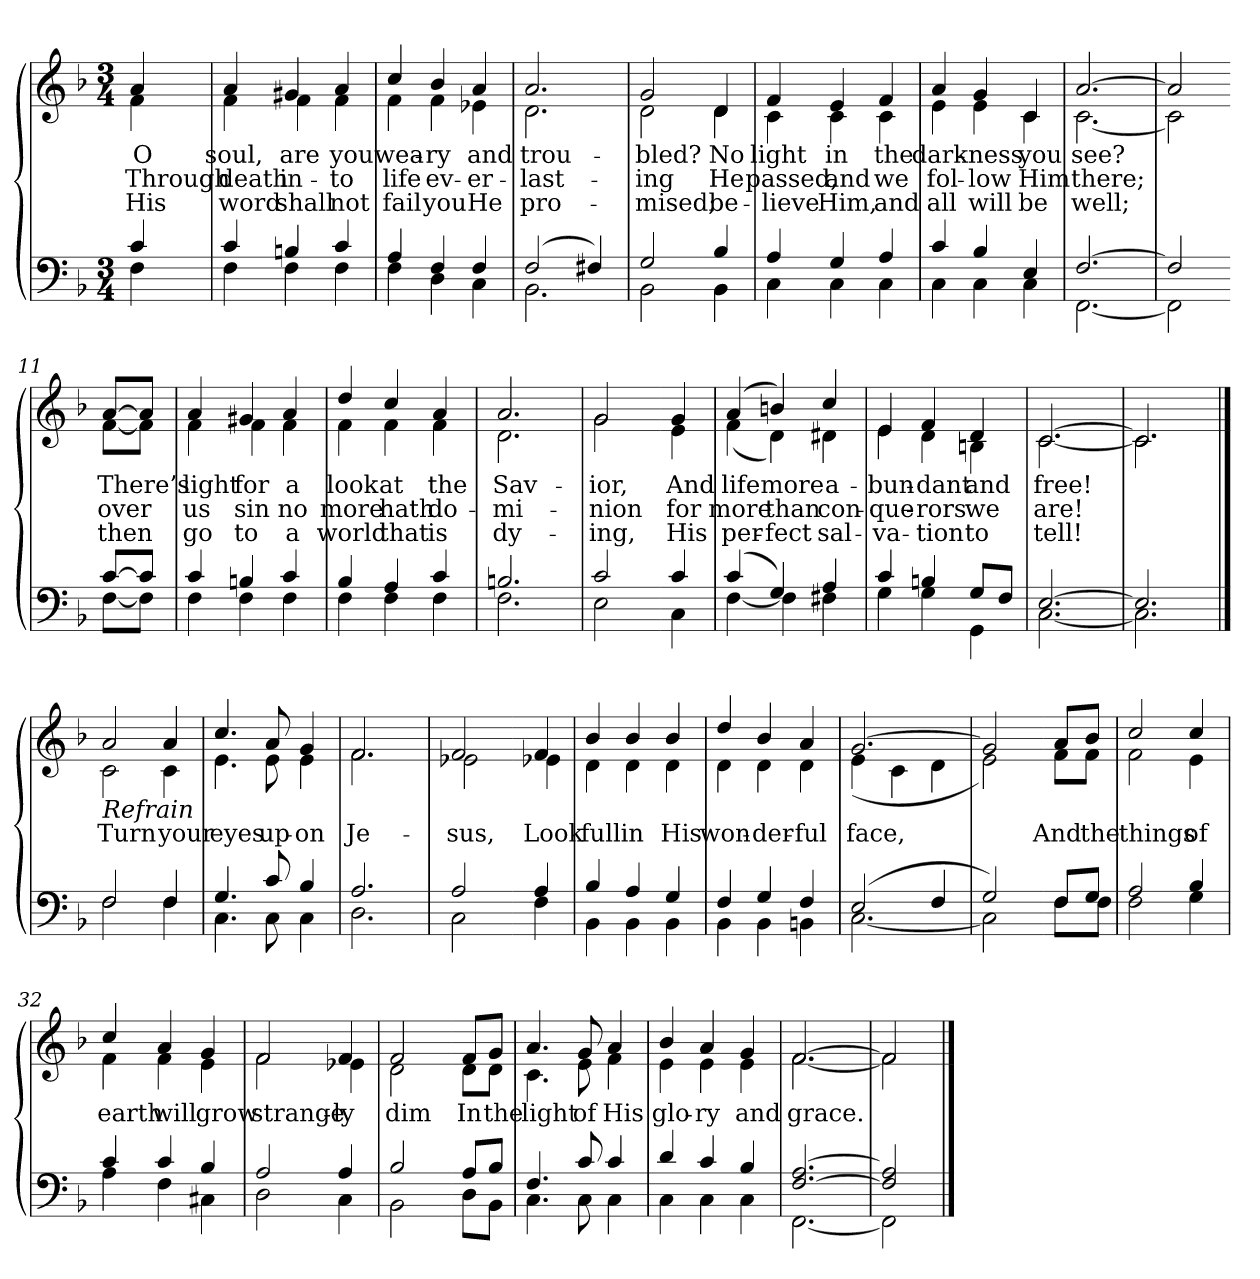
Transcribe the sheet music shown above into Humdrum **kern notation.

**kern	**kern	**text	**text	**text
*part2	*part1	*part1	*part1	*part1
*staff2	*staff1	*staff1	*staff1	*staff1
*clefF4	*clefG2	*	*	*
*k[b-]	*k[b-]	*	*	*
*M3/4	*M3/4	*	*	*
=1	=1	=1	=1	=1
*^	*	*	*	*
!	!	!LO:TX:b:i:t=Verse	!	!	!
!	!	!	!LO:LY:b	!LO:LY:b	!LO:LY:b
*	*	*^	*	*	*
4c/	4F\	4a/	4f\	O	Through	His
=2	=2	=2	=2	=2	=2	=2
!	!	!	!	!LO:LY:b	!LO:LY:b	!LO:LY:b
4c/	4F\	4a/	4f\	soul,	death	word
!	!	!	!	!LO:LY:b	!LO:LY:b	!LO:LY:b
4Bn/	4F\	4g#X/	4f\	are	in-	shall
!	!	!	!	!LO:LY:b	!LO:LY:b	!LO:LY:b
4c/	4F\	4a/	4f\	you	-to	not
=3	=3	=3	=3	=3	=3	=3
!	!	!	!	!LO:LY:b	!LO:LY:b	!LO:LY:b
4A/	4F\	4cc/	4f\	wea-	life	fail
!	!	!	!	!LO:LY:b	!LO:LY:b	!LO:LY:b
4F/	4D\	4b-/	4f\	-ry	ev-	you
!	!	!	!	!LO:LY:b	!LO:LY:b	!LO:LY:b
4F/	4C\	4a/	4e-X\	and	-er-	He
=4	=4	=4	=4	=4	=4	=4
!	!	!	!	!LO:LY:b	!LO:LY:b	!LO:LY:b
(>2F/	2.BB-\	2.a/	2.d\	trou-	-last-	pro-
4F#X/)	.	.	.	.	.	.
=5	=5	=5	=5	=5	=5	=5
!	!	!	!	!LO:LY:b	!LO:LY:b	!LO:LY:b
2G/	2BB-\	2g/	2d\	-bled?	-ing	-mised;
!!LO:LB:g=z	!!
=6-	=6-	=6-	=6-	=6-	=6-	=6-
!	!	!	!	!LO:LY:b	!LO:LY:b	!LO:LY:b
4B-/	4BB-\	4d/	4d\	No	He	be-
=7	=7	=7	=7	=7	=7	=7
!	!	!	!	!LO:LY:b	!LO:LY:b	!LO:LY:b
4A/	4C\	4f/	4c\	light	passed,	-lieve
!	!	!	!	!LO:LY:b	!LO:LY:b	!LO:LY:b
4G/	4C\	4e/	4c\	in	and	Him,
!	!	!	!	!LO:LY:b	!LO:LY:b	!LO:LY:b
4A/	4C\	4f/	4c\	the	we	and
=8	=8	=8	=8	=8	=8	=8
!	!	!	!	!LO:LY:b	!LO:LY:b	!LO:LY:b
4c/	4C\	4a/	4e\	dark-	fol-	all
!	!	!	!	!LO:LY:b	!LO:LY:b	!LO:LY:b
4B-/	4C\	4g/	4e\	-ness	-low	will
!	!	!	!	!LO:LY:b	!LO:LY:b	!LO:LY:b
4E/	4C\	4c/	4c\	you	Him	be
=9	=9	=9	=9	=9	=9	=9
!	!	!	!	!LO:LY:b	!LO:LY:b	!LO:LY:b
[2.F/	[2.FF\	[2.a/	[2.c\	see?	there;	well;
=10	=10	=10	=10	=10	=10	=10
2F/]	2FF\]	2a/]	2c\]	.	.	.
!!LO:LB:g=z	!!
=11-	=11-	=11-	=11-	=11-	=11-	=11-
!	!	!	!	!LO:LY:b	!LO:LY:b	!LO:LY:b
[8c/L	[8F\L	[8a/L	[8f\L	There’s	over	then
8c/J]	8F\J]	8a/J]	8f\J]	.	.	.
=12	=12	=12	=12	=12	=12	=12
!	!	!	!	!LO:LY:b	!LO:LY:b	!LO:LY:b
4c/	4F\	4a/	4f\	light	us	go
!	!	!	!	!LO:LY:b	!LO:LY:b	!LO:LY:b
4Bn/	4F\	4g#X/	4f\	for	sin	to
!	!	!	!	!LO:LY:b	!LO:LY:b	!LO:LY:b
4c/	4F\	4a/	4f\	a	no	a
=13	=13	=13	=13	=13	=13	=13
!	!	!	!	!LO:LY:b	!LO:LY:b	!LO:LY:b
4B-/	4F\	4dd/	4f\	look	more	world
!	!	!	!	!LO:LY:b	!LO:LY:b	!LO:LY:b
4A/	4F\	4cc/	4f\	at	hath	that
!	!	!	!	!LO:LY:b	!LO:LY:b	!LO:LY:b
4c/	4F\	4a/	4f\	the	do-	is
=14	=14	=14	=14	=14	=14	=14
!	!	!	!	!LO:LY:b	!LO:LY:b	!LO:LY:b
2.Bn/	2.F\	2.a/	2.d\	Sav-	-mi-	dy-
=15	=15	=15	=15	=15	=15	=15
!	!	!	!	!LO:LY:b	!LO:LY:b	!LO:LY:b
2c/	2E\	2g/	2g\	-ior,	-nion	-ing,
!!LO:LB:g=z	!!
=16-	=16-	=16-	=16-	=16-	=16-	=16-
!	!	!	!	!LO:LY:b	!LO:LY:b	!LO:LY:b
4c/	4C\	4g/	4e\	And	for	His
=17	=17	=17	=17	=17	=17	=17
!	!	!	!	!LO:LY:b	!LO:LY:b	!LO:LY:b
(>4c/	[4F\	(>4a/	(<4f\	life	more	per-
!	!	!	!	!LO:LY:b	!LO:LY:b	!LO:LY:b
4G/)	4F\]	4bn/)	4d\)	more	than	-fect
!	!	!	!	!LO:LY:b	!LO:LY:b	!LO:LY:b
4A/	4F#X\	4cc/	4d#X\	a-	con-	sal-
=18	=18	=18	=18	=18	=18	=18
!	!	!	!	!LO:LY:b	!LO:LY:b	!LO:LY:b
4c/	4G\	4e/	4e\	-bun-	-que-	-va-
!	!	!	!	!LO:LY:b	!LO:LY:b	!LO:LY:b
4Bn/	4G\	4f/	4d\	-dant	-rors	-tion
!	!	!	!	!LO:LY:b	!LO:LY:b	!LO:LY:b
8G/L	4GG\	4d/	4Bn\	and	we	to
8F/J	.	.	.	.	.	.
=19	=19	=19	=19	=19	=19	=19
!	!	!	!	!LO:LY:b	!LO:LY:b	!LO:LY:b
[2.E/	[2.C\	[2.c/	[2.c\	free!	are!	tell!
=20	=20	=20	=20	=20	=20	=20
2.E/]	2.C\]	2.c/]	2.c\]	.	.	.
!!LO:LB:g=z	!!
==21	==21	==21	==21	==21	==21	==21
!	!	!LO:TX:b:i:t=Refrain	!	!	!	!
!	!	!	!	!LO:LY:b	!	!
2F/	2F\	2a/	2c\	Turn	.	.
!	!	!	!	!LO:LY:b	!	!
4F/	4F\	4a/	4c\	your	.	.
=22	=22	=22	=22	=22	=22	=22
!	!	!	!	!LO:LY:b	!	!
4.G/	4.C\	4.cc/	4.e\	eyes	.	.
!	!	!	!	!LO:LY:b	!	!
8c/	8C\	8a/	8e\	up-	.	.
!	!	!	!	!LO:LY:b	!	!
4B-/	4C\	4g/	4e\	-on	.	.
=23	=23	=23	=23	=23	=23	=23
!	!	!	!	!LO:LY:b	!	!
2.A/	2.D\	2.f/	2.f\	Je-	.	.
=24	=24	=24	=24	=24	=24	=24
!	!	!	!	!LO:LY:b	!	!
2A/	2C\	2f/	2e-X\	-sus,	.	.
!!LO:LB:g=z	!!
=25-	=25-	=25-	=25-	=25-	=25-	=25-
!	!	!	!	!LO:LY:b	!	!
4A/	4F\	4f/	4e-X\	Look	.	.
=26	=26	=26	=26	=26	=26	=26
!	!	!	!	!LO:LY:b	!	!
4B-/	4BB-\	4b-/	4d\	full	.	.
!	!	!	!	!LO:LY:b	!	!
4A/	4BB-\	4b-/	4d\	in	.	.
!	!	!	!	!LO:LY:b	!	!
4G/	4BB-\	4b-/	4d\	His	.	.
=27	=27	=27	=27	=27	=27	=27
!	!	!	!	!LO:LY:b	!	!
4F/	4BB-\	4dd/	4d\	won-	.	.
!	!	!	!	!LO:LY:b	!	!
4G/	4BB-\	4b-/	4d\	-der-	.	.
!	!	!	!	!LO:LY:b	!	!
4F/	4BBn\	4a/	4d\	-ful	.	.
=28	=28	=28	=28	=28	=28	=28
!	!	!	!	!LO:LY:b	!	!
(>2E/	[2.C\	[2.g/	(<4e\	face,	.	.
.	.	.	4c\	.	.	.
4F/	.	.	4d\	.	.	.
=29	=29	=29	=29	=29	=29	=29
2G/)	2C\]	2g/]	2e\)	.	.	.
!!LO:LB:g=z	!!
=30-	=30-	=30-	=30-	=30-	=30-	=30-
!	!	!	!	!LO:LY:b	!	!
8F/L	8F\L	8a/L	8f\L	And	.	.
!	!	!	!	!LO:LY:b	!	!
8G/J	8F\J	8b-/J	8f\J	the	.	.
=31	=31	=31	=31	=31	=31	=31
!	!	!	!	!LO:LY:b	!	!
2A/	2F\	2cc/	2f\	things	.	.
!	!	!	!	!LO:LY:b	!	!
4B-/	4G\	4cc/	4e\	of	.	.
=32	=32	=32	=32	=32	=32	=32
!	!	!	!	!LO:LY:b	!	!
4c/	4A\	4cc/	4f\	earth	.	.
!	!	!	!	!LO:LY:b	!	!
4c/	4F\	4a/	4f\	will	.	.
!	!	!	!	!LO:LY:b	!	!
4B-/	4C#X\	4g/	4e\	grow	.	.
=33	=33	=33	=33	=33	=33	=33
!	!	!	!	!LO:LY:b	!	!
2A/	2D\	2f/	2f\	strange-	.	.
!	!	!	!	!LO:LY:b	!	!
4A/	4C\	4f/	4e-X\	-ly	.	.
=34	=34	=34	=34	=34	=34	=34
!	!	!	!	!LO:LY:b	!	!
2B-/	2BB-\	2f/	2d\	dim	.	.
!!LO:LB:g=z	!!
=35-	=35-	=35-	=35-	=35-	=35-	=35-
!	!	!	!	!LO:LY:b	!	!
8A/L	8D\L	8f/L	8d\L	In	.	.
!	!	!	!	!LO:LY:b	!	!
8B-/J	8BB-\J	8g/J	8d\J	the	.	.
=36	=36	=36	=36	=36	=36	=36
!	!	!	!	!LO:LY:b	!	!
4.F/	4.C\	4.a/	4.c\	light	.	.
!	!	!	!	!LO:LY:b	!	!
8c/	8C\	8g/	8e\	of	.	.
!	!	!	!	!LO:LY:b	!	!
4c/	4C\	4a/	4f\	His	.	.
=37	=37	=37	=37	=37	=37	=37
!	!	!	!	!LO:LY:b	!	!
4d/	4C\	4b-/	4e\	glo-	.	.
!	!	!	!	!LO:LY:b	!	!
4c/	4C\	4a/	4e\	-ry	.	.
!	!	!	!	!LO:LY:b	!	!
4B-/	4C\	4g/	4e\	and	.	.
=38	=38	=38	=38	=38	=38	=38
!	!	!	!	!LO:LY:b	!	!
[2.F/ [2.A/	[2.FF\	[2.f/	[2.f\	grace.	.	.
=39	=39	=39	=39	=39	=39	=39
2F/] 2A/]	2FF\]	2f/]	2f\]	.	.	.
*v	*v	*	*	*	*	*
*	*v	*v	*	*	*
==	==	==	==	==
*-	*-	*-	*-	*-
